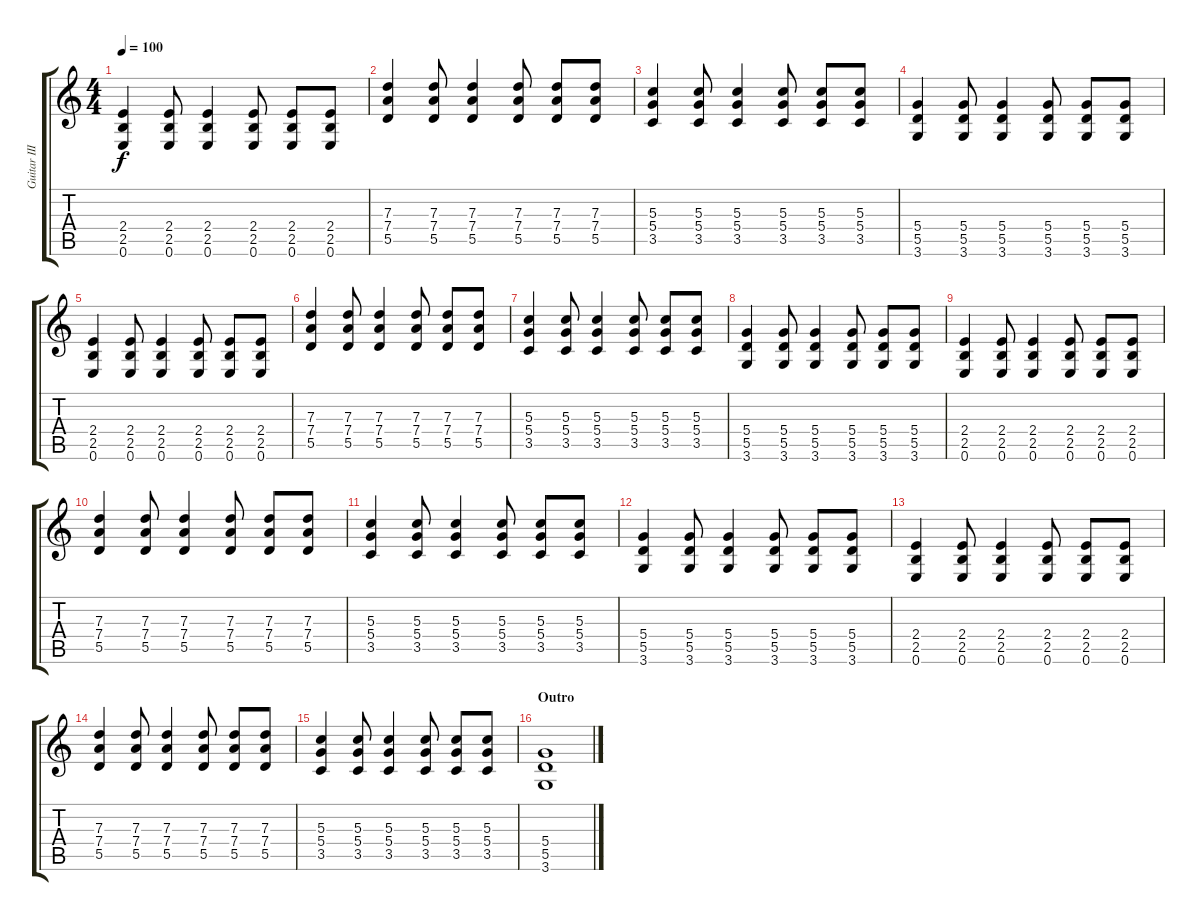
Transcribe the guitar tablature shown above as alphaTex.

\track ("Guitar III" "Guitar III") {instrument distortionguitar}
\staff {score tabs}
\tuning (E4 B3 G3 D3 A2 E2) {hide}
\ts (4 4)
\tempo 100
\clef g2
\ks c
(2.4 2.5 0.6).4{dy f} (2.4 2.5 0.6).8 (2.4 2.5 0.6).4 (2.4 2.5 0.6).8 (2.4 2.5 0.6).8 (2.4 2.5 0.6).8 |
(7.3 7.4 5.5).4 (7.3 7.4 5.5).8 (7.3 7.4 5.5).4 (7.3 7.4 5.5).8 (7.3 7.4 5.5).8 (7.3 7.4 5.5).8 |
(5.3 5.4 3.5).4 (5.3 5.4 3.5).8 (5.3 5.4 3.5).4 (5.3 5.4 3.5).8 (5.3 5.4 3.5).8 (5.3 5.4 3.5).8 |
(5.4 5.5 3.6).4 (5.4 5.5 3.6).8 (5.4 5.5 3.6).4 (5.4 5.5 3.6).8 (5.4 5.5 3.6).8 (5.4 5.5 3.6).8 |
(2.4 2.5 0.6).4 (2.4 2.5 0.6).8 (2.4 2.5 0.6).4 (2.4 2.5 0.6).8 (2.4 2.5 0.6).8 (2.4 2.5 0.6).8 |
(7.3 7.4 5.5).4 (7.3 7.4 5.5).8 (7.3 7.4 5.5).4 (7.3 7.4 5.5).8 (7.3 7.4 5.5).8 (7.3 7.4 5.5).8 |
(5.3 5.4 3.5).4 (5.3 5.4 3.5).8 (5.3 5.4 3.5).4 (5.3 5.4 3.5).8 (5.3 5.4 3.5).8 (5.3 5.4 3.5).8 |
(5.4 5.5 3.6).4 (5.4 5.5 3.6).8 (5.4 5.5 3.6).4 (5.4 5.5 3.6).8 (5.4 5.5 3.6).8 (5.4 5.5 3.6).8 |
(2.4 2.5 0.6).4 (2.4 2.5 0.6).8 (2.4 2.5 0.6).4 (2.4 2.5 0.6).8 (2.4 2.5 0.6).8 (2.4 2.5 0.6).8 |
(7.3 7.4 5.5).4 (7.3 7.4 5.5).8 (7.3 7.4 5.5).4 (7.3 7.4 5.5).8 (7.3 7.4 5.5).8 (7.3 7.4 5.5).8 |
(5.3 5.4 3.5).4 (5.3 5.4 3.5).8 (5.3 5.4 3.5).4 (5.3 5.4 3.5).8 (5.3 5.4 3.5).8 (5.3 5.4 3.5).8 |
(5.4 5.5 3.6).4 (5.4 5.5 3.6).8 (5.4 5.5 3.6).4 (5.4 5.5 3.6).8 (5.4 5.5 3.6).8 (5.4 5.5 3.6).8 |
(2.4 2.5 0.6).4 (2.4 2.5 0.6).8 (2.4 2.5 0.6).4 (2.4 2.5 0.6).8 (2.4 2.5 0.6).8 (2.4 2.5 0.6).8 |
(7.3 7.4 5.5).4 (7.3 7.4 5.5).8 (7.3 7.4 5.5).4 (7.3 7.4 5.5).8 (7.3 7.4 5.5).8 (7.3 7.4 5.5).8 |
(5.3 5.4 3.5).4 (5.3 5.4 3.5).8 (5.3 5.4 3.5).4 (5.3 5.4 3.5).8 (5.3 5.4 3.5).8 (5.3 5.4 3.5).8 |
\section ("" "Outro")
(5.4 5.5 3.6).1
